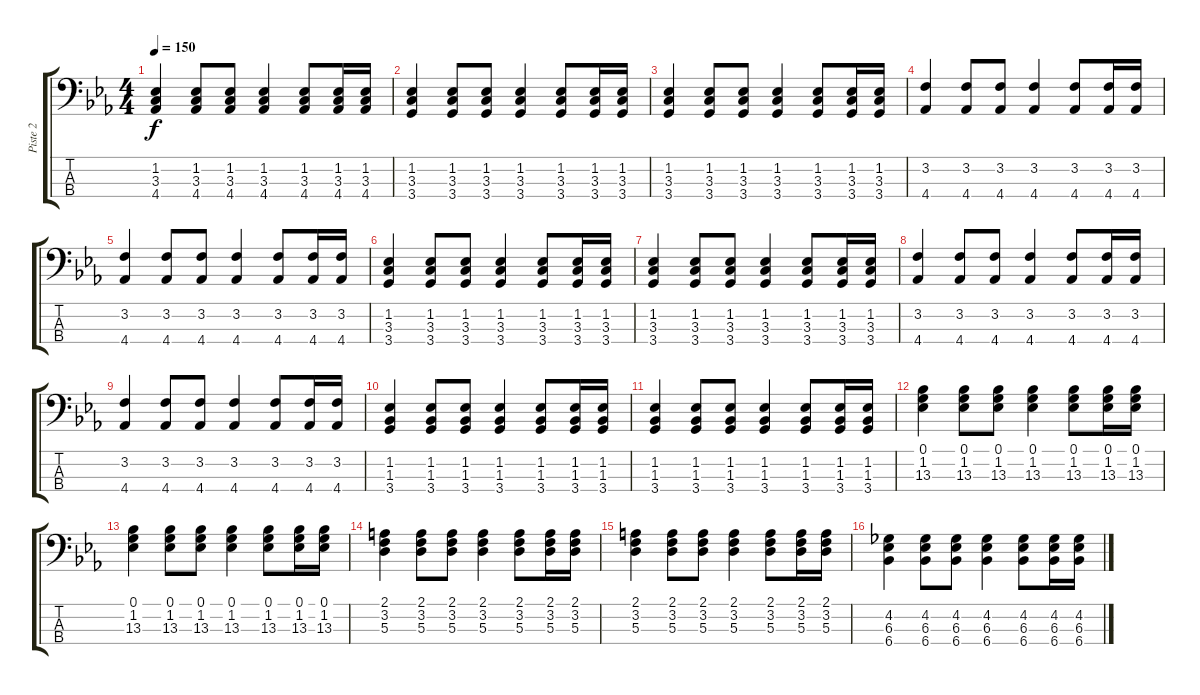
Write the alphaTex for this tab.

\track ("Piste 2" "Piste 2") {instrument electricguitarmuted}
\staff {score tabs}
\tuning (G2 D2 A1 E1) {hide}
\ts (4 4)
\tempo 150
\clef f4
\ks eb
(1.2 3.3 4.4).4{dy f} (1.2 3.3 4.4).8 (1.2 3.3 4.4).8 (1.2 3.3 4.4).4 (1.2 3.3 4.4).8 (1.2 3.3 4.4).16 (1.2 3.3 4.4).16 |
(1.2 3.3 3.4).4 (1.2 3.3 3.4).8 (1.2 3.3 3.4).8 (1.2 3.3 3.4).4 (1.2 3.3 3.4).8 (1.2 3.3 3.4).16 (1.2 3.3 3.4).16 |
(1.2 3.3 3.4).4 (1.2 3.3 3.4).8 (1.2 3.3 3.4).8 (1.2 3.3 3.4).4 (1.2 3.3 3.4).8 (1.2 3.3 3.4).16 (1.2 3.3 3.4).16 |
(3.2 4.4).4 (3.2 4.4).8 (3.2 4.4).8 (3.2 4.4).4 (3.2 4.4).8 (3.2 4.4).16 (3.2 4.4).16 |
(3.2 4.4).4 (3.2 4.4).8 (3.2 4.4).8 (3.2 4.4).4 (3.2 4.4).8 (3.2 4.4).16 (3.2 4.4).16 |
(1.2 3.3 3.4).4 (1.2 3.3 3.4).8 (1.2 3.3 3.4).8 (1.2 3.3 3.4).4 (1.2 3.3 3.4).8 (1.2 3.3 3.4).16 (1.2 3.3 3.4).16 |
(1.2 3.3 3.4).4 (1.2 3.3 3.4).8 (1.2 3.3 3.4).8 (1.2 3.3 3.4).4 (1.2 3.3 3.4).8 (1.2 3.3 3.4).16 (1.2 3.3 3.4).16 |
(3.2 4.4).4 (3.2 4.4).8 (3.2 4.4).8 (3.2 4.4).4 (3.2 4.4).8 (3.2 4.4).16 (3.2 4.4).16 |
(3.2 4.4).4 (3.2 4.4).8 (3.2 4.4).8 (3.2 4.4).4 (3.2 4.4).8 (3.2 4.4).16 (3.2 4.4).16 |
(1.2 1.3 3.4).4 (1.2 1.3 3.4).8 (1.2 1.3 3.4).8 (1.2 1.3 3.4).4 (1.2 1.3 3.4).8 (1.2 1.3 3.4).16 (1.2 1.3 3.4).16 |
(1.2 1.3 3.4).4 (1.2 1.3 3.4).8 (1.2 1.3 3.4).8 (1.2 1.3 3.4).4 (1.2 1.3 3.4).8 (1.2 1.3 3.4).16 (1.2 1.3 3.4).16 |
(0.1 1.2 13.3).4 (0.1 1.2 13.3).8 (0.1 1.2 13.3).8 (0.1 1.2 13.3).4 (0.1 1.2 13.3).8 (0.1 1.2 13.3).16 (0.1 1.2 13.3).16 |
(0.1 1.2 13.3).4 (0.1 1.2 13.3).8 (0.1 1.2 13.3).8 (0.1 1.2 13.3).4 (0.1 1.2 13.3).8 (0.1 1.2 13.3).16 (0.1 1.2 13.3).16 |
(2.1 3.2 5.3).4 (2.1 3.2 5.3).8 (2.1 3.2 5.3).8 (2.1 3.2 5.3).4 (2.1 3.2 5.3).8 (2.1 3.2 5.3).16 (2.1 3.2 5.3).16 |
(2.1 3.2 5.3).4 (2.1 3.2 5.3).8 (2.1 3.2 5.3).8 (2.1 3.2 5.3).4 (2.1 3.2 5.3).8 (2.1 3.2 5.3).16 (2.1 3.2 5.3).16 |
(4.2 6.3 6.4).4 (4.2 6.3 6.4).8 (4.2 6.3 6.4).8 (4.2 6.3 6.4).4 (4.2 6.3 6.4).8 (4.2 6.3 6.4).16 (4.2 6.3 6.4).16
